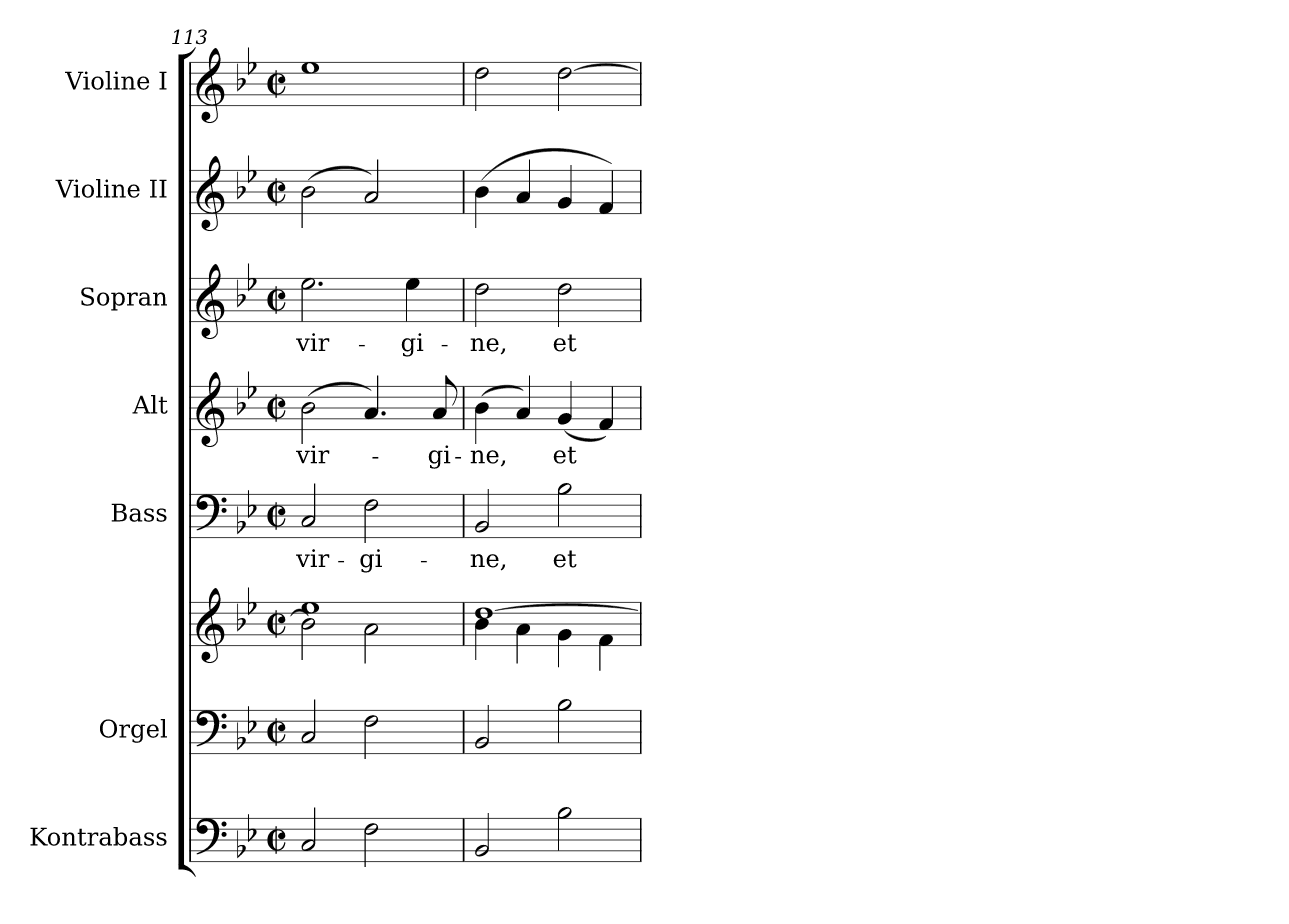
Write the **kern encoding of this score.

**kern	**kern	**kern	**kern	**text	**kern	**text	**kern	**text	**kern	**kern
*part7	*part6	*part6	*part5	*part5	*part4	*part4	*part3	*part3	*part2	*part1
*staff8	*staff7	*staff6	*staff5	*staff5	*staff4	*staff4	*staff3	*staff3	*staff2	*staff1
*I"Kontrabass	*I"Orgel	*	*I"Bass	*	*I"Alt	*	*I"Sopran	*	*I"Violine II	*I"Violine I
*I'Kb.	*I'Org.	*	*I'B	*	*I'A	*	*I'S	*	*I'Vl. II	*I'Vl. I
*clefF4	*clefF4	*clefG2	*clefF4	*	*clefG2	*	*clefG2	*	*clefG2	*clefG2
*ITrd7c12	*	*	*	*	*	*	*	*	*	*
*k[b-e-]	*k[b-e-]	*k[b-e-]	*k[b-e-]	*	*k[b-e-]	*	*k[b-e-]	*	*k[b-e-]	*k[b-e-]
*B-:	*B-:	*B-:	*B-:	*	*B-:	*	*B-:	*	*B-:	*B-:
*M2/2	*M2/2	*M2/2	*M2/2	*	*M2/2	*	*M2/2	*	*M2/2	*M2/2
*met(c|)	*met(c|)	*met(c|)	*met(c|)	*	*met(c|)	*	*met(c|)	*	*met(c|)	*met(c|)
=113	=113	=113	=113	=113	=113	=113	=113	=113	=113	=113
*	*	*^	*	*	*	*	*	*	*	*
!	!	!	!	!	!LO:LY:b	!	!LO:LY:b	!	!LO:LY:b	!	!
2CC/	2C/	1ee-	2b-\]	2C/	vir-	(>2b-\	vir-	2.ee-\	vir-	(>2b-\	1ee-
!	!	!	!	!	!LO:LY:b	!	!	!	!	!	!
2FF\	2F\	.	2a\	2F\	-gi-	4.a/)	.	.	.	2a/)	.
!	!	!	!	!	!	!	!	!	!LO:LY:b	!	!
.	.	.	.	.	.	.	.	4ee-\	-gi-	.	.
!	!	!	!	!	!	!	!LO:LY:b	!	!	!	!
.	.	.	.	.	.	8a/	-gi-	.	.	.	.
=114	=114	=114	=114	=114	=114	=114	=114	=114	=114	=114	=114
!	!	!	!	!	!LO:LY:b	!	!LO:LY:b	!	!LO:LY:b	!	!
2BBB-/	2BB-/	[>1dd	4b-\	2BB-/	-ne,	(>4b-\	-ne,	2dd\	-ne,	(<4b-\	2dd\
.	.	.	4a\	.	.	4a/)	.	.	.	4a/	.
!	!	!	!	!	!LO:LY:b	!	!LO:LY:b	!	!LO:LY:b	!	!
2BB-\	2B-\	.	4g\	2B-\	et	(<4g/	et	2dd\	et	4g/	[2dd\
.	.	.	4f\	.	.	4f/)	.	.	.	4f/)	.
*	*	*v	*v	*	*	*	*	*	*	*	*
=	=	=	=	=	=	=	=	=	=	=
*-	*-	*-	*-	*-	*-	*-	*-	*-	*-	*-
